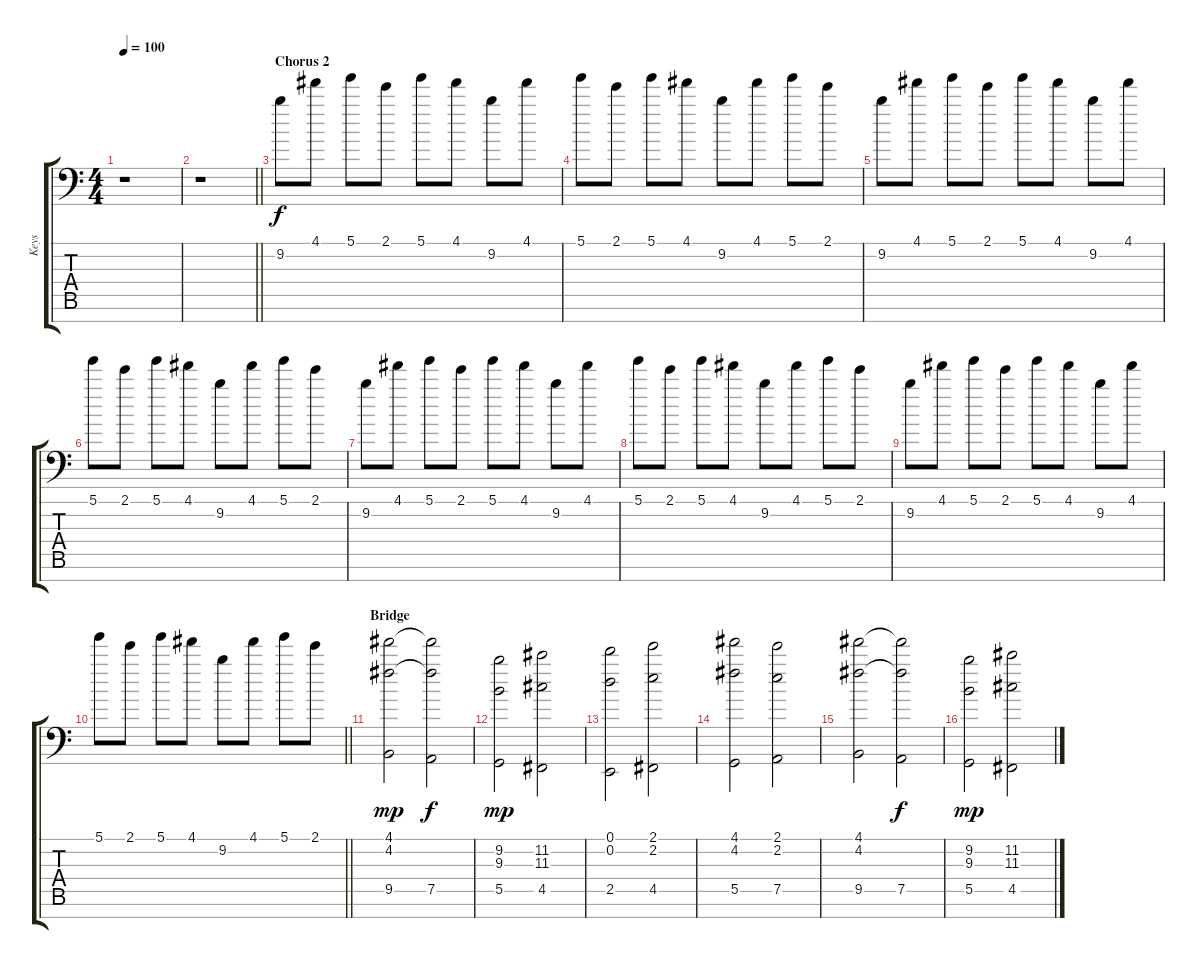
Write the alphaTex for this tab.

\track ("Keys" "Keys") {instrument stringensemble1}
\staff {score tabs}
\tuning (D6 D5 D4 D3 D2 D1 D0) {hide}
\ts (4 4)
\tempo 100
\clef f4
\ks c
r.1{dy f} |
\barLineRight lightlight
r.1 |
\section ("" "Chorus 2")
9.2.8 4.1.8 5.1.8 2.1.8 5.1.8 4.1.8 9.2.8 4.1.8 |
5.1.8 2.1.8 5.1.8 4.1.8 9.2.8 4.1.8 5.1.8 2.1.8 |
9.2.8 4.1.8 5.1.8 2.1.8 5.1.8 4.1.8 9.2.8 4.1.8 |
5.1.8 2.1.8 5.1.8 4.1.8 9.2.8 4.1.8 5.1.8 2.1.8 |
9.2.8 4.1.8 5.1.8 2.1.8 5.1.8 4.1.8 9.2.8 4.1.8 |
5.1.8 2.1.8 5.1.8 4.1.8 9.2.8 4.1.8 5.1.8 2.1.8 |
9.2.8 4.1.8 5.1.8 2.1.8 5.1.8 4.1.8 9.2.8 4.1.8 |
\barLineRight lightlight
5.1.8 2.1.8 5.1.8 4.1.8 9.2.8 4.1.8 5.1.8 2.1.8 |
\section ("" "Bridge")
(4.1 4.2 9.5).2{dy mp} (4.1{t} 4.2{t} 7.5).2{dy f} |
(9.2 9.3 5.5).2{dy mp} (11.2 11.3 4.5).2 |
(0.1 0.2 2.5).2 (2.1 2.2 4.5).2 |
(4.1 4.2 5.5).2 (2.1 2.2 7.5).2 |
(4.1 4.2 9.5).2 (4.1{t} 4.2{t} 7.5).2{dy f} |
(9.2 9.3 5.5).2{dy mp} (11.2 11.3 4.5).2
